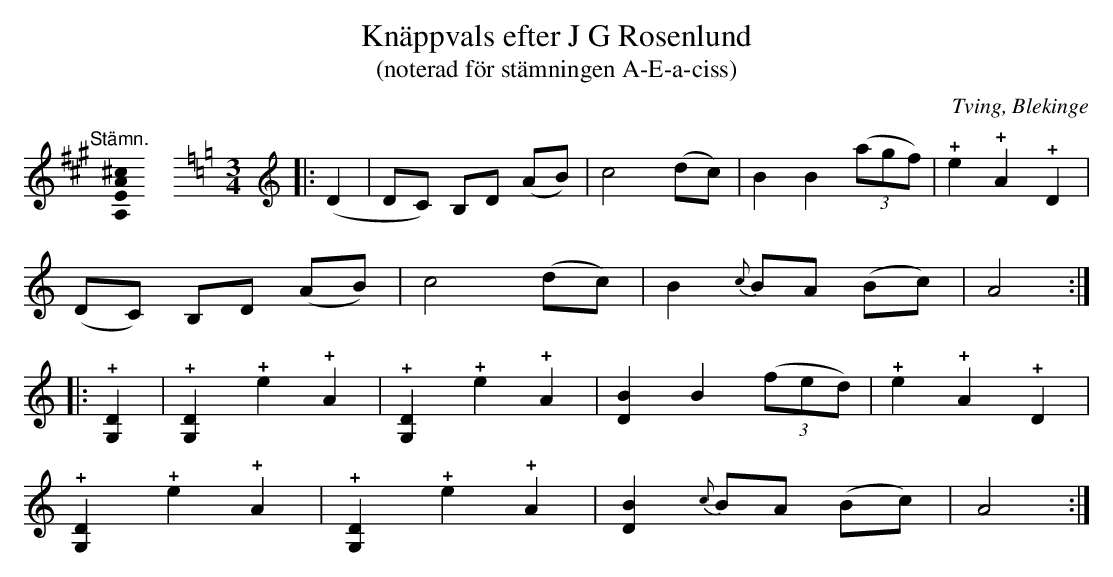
X:1
T:Knäppvals efter J G Rosenlund
T:(noterad för stämningen A-E-a-ciss)
O:Tving, Blekinge
L:1/4
U:o=+open+
M:none
K:A
"@-20,30 Stämn."[A,EA^c]0 \
[M:3/4]\
[K:C clef=treble]\
|: (D | D/C/) B,/D/ (A/B/) | c2 (d/c/) | B B ((3a/g/f/) | !+!e !+!A !+!D |
       (D/C/) B,/D/ (A/B/) | c2 (d/c/) | B {c}B/A/ (B/c/) | A2 :|
|: !+![G,D] | !+![G,D] !+!e !+!A | !+![G,D] !+!e !+!A | [DB] B ((3f/e/d/) | !+!e !+!A !+!D |
   !+![G,D] !+!e !+!A | !+![G,D] !+!e !+!A | [DB] {c}B/A/ (B/c/) | A2 :|
